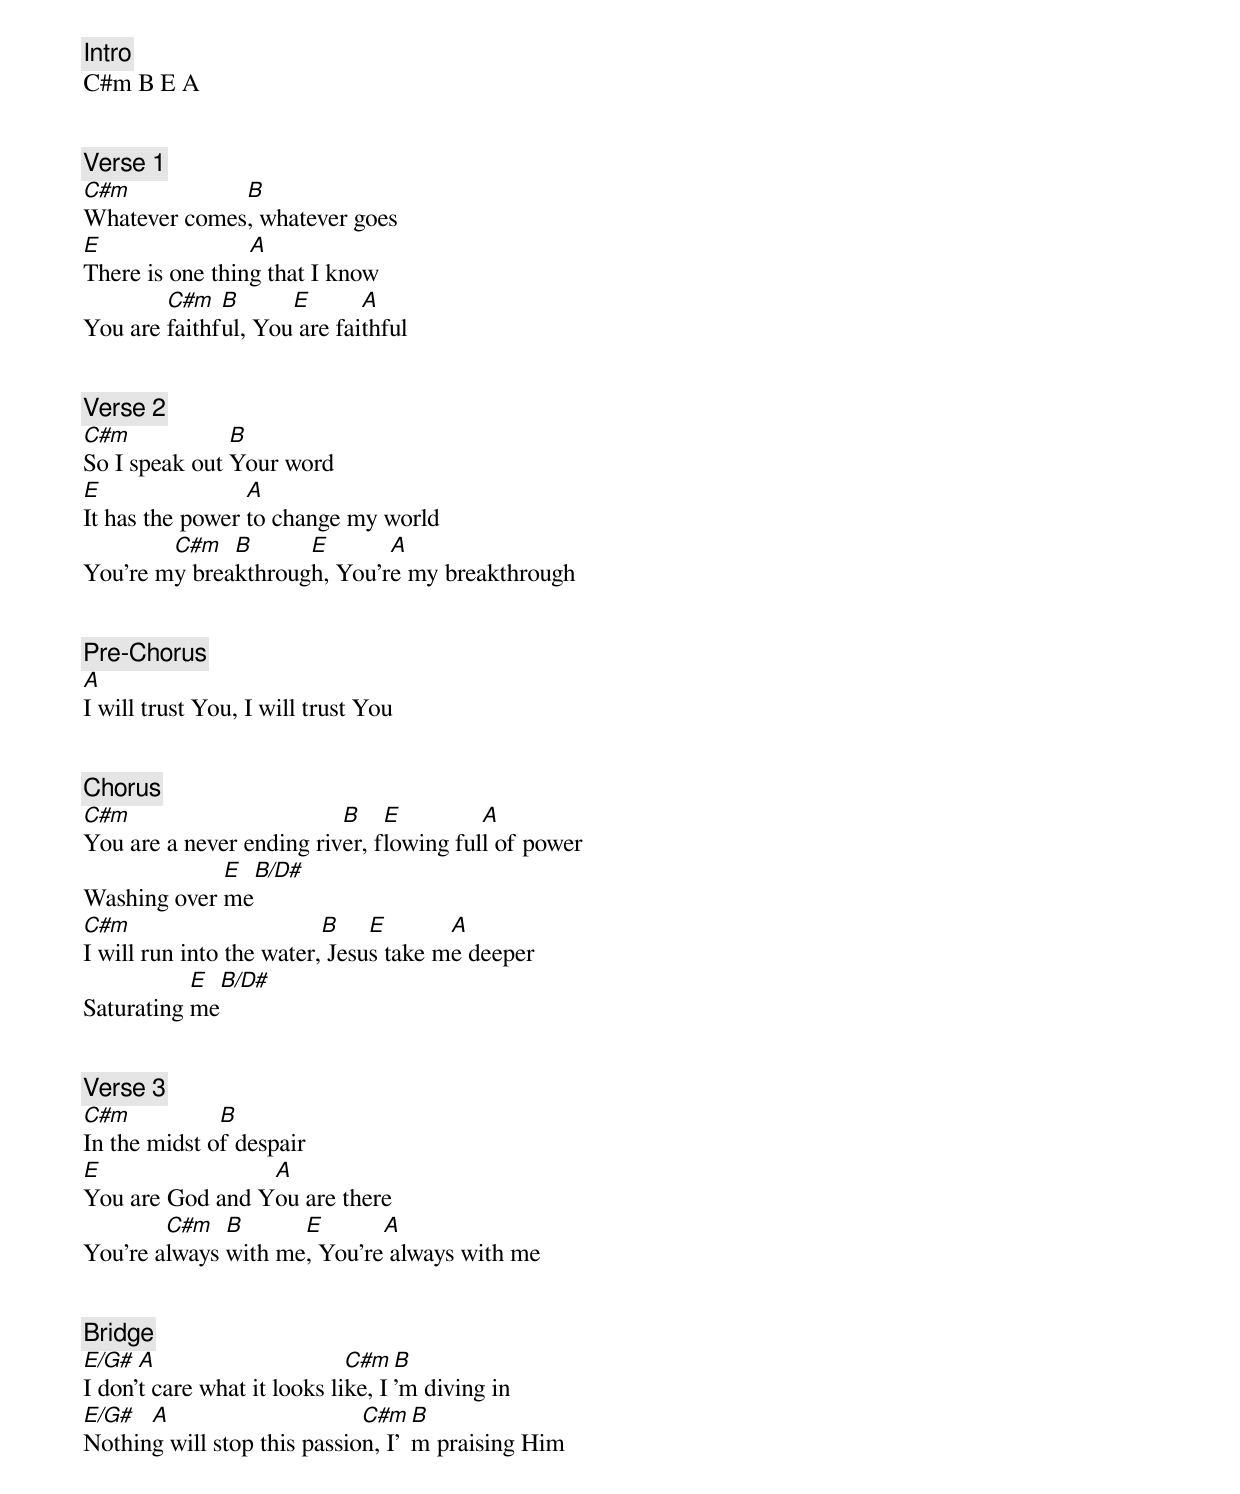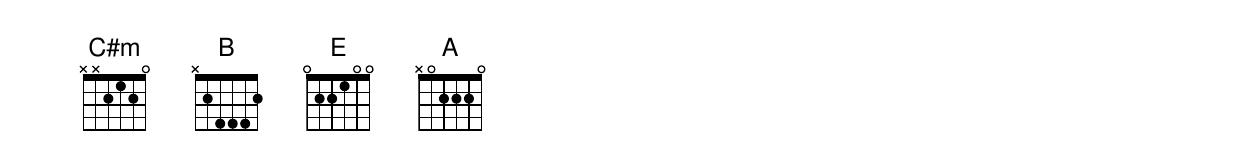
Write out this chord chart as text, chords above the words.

[Intro]
C#m B E A


[Verse 1]
C#m           B
Whatever comes, whatever goes
E                A
There is one thing that I know
        C#m   B      E       A
You are faithful, You are faithful


[Verse 2]
C#m            B
So I speak out Your word
E                A
It has the power to change my world
        C#m   B      E       A
You’re my breakthrough, You’re my breakthrough


[Pre-Chorus]
A
I will trust You, I will trust You


[Chorus]
C#m                       B    E         A
You are a never ending river, flowing full of power
             E B/D#
Washing over me
C#m                       B    E       A
I will run into the water, Jesus take me deeper
           E B/D#
Saturating me


[Verse 3]
C#m           B
In the midst of despair
E                A
You are God and You are there
        C#m   B      E       A
You’re always with me, You’re always with me


[Bridge]
E/G#  A                      C#m  B
I don't care what it looks like, I’m diving in
E/G#  A                      C#m  B
Nothing will stop this passion, I’m praising Him
